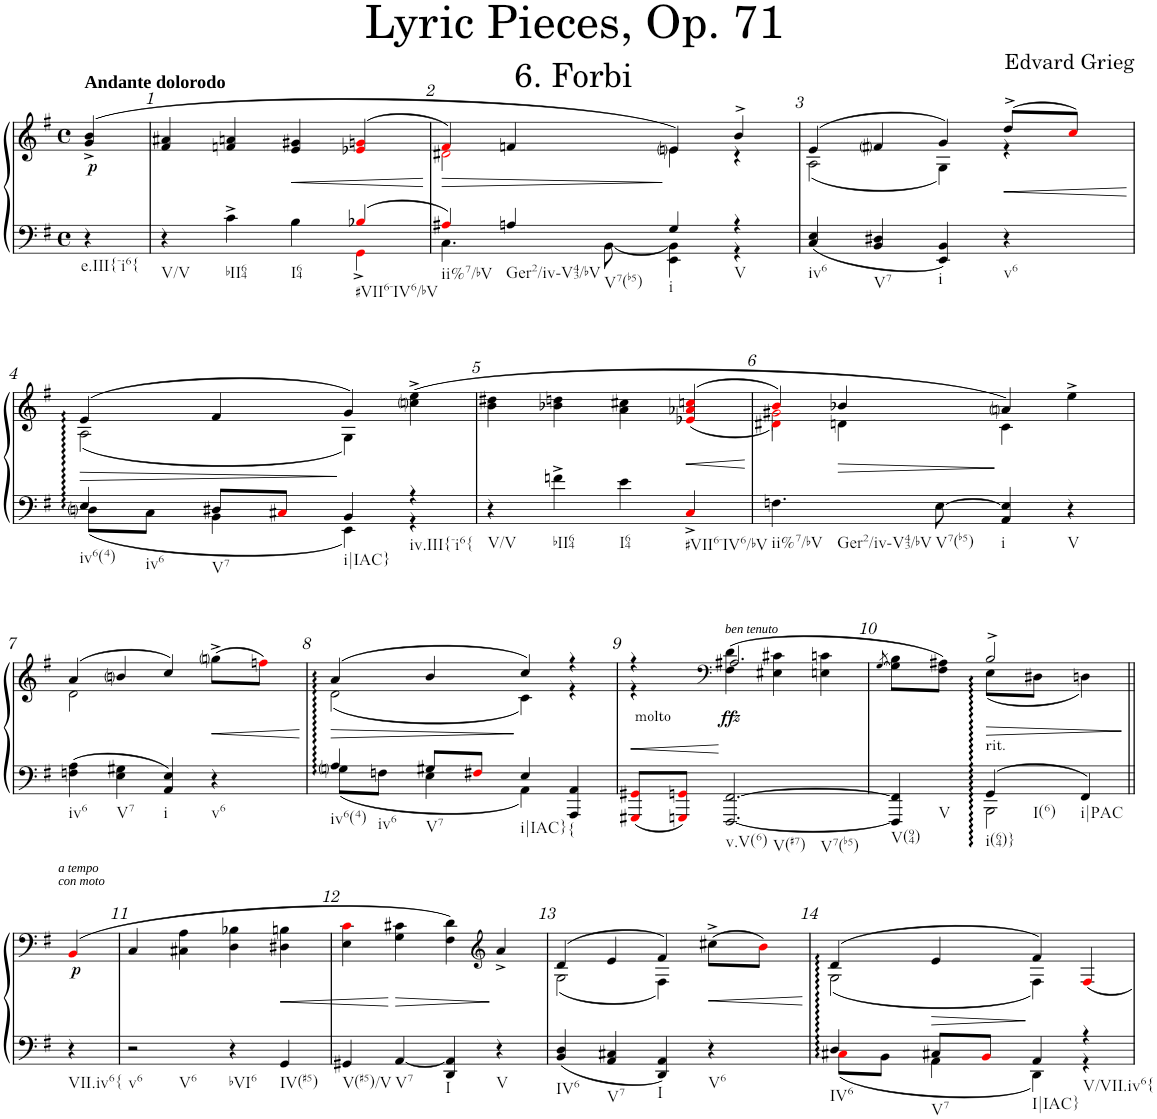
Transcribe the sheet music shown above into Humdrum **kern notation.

**kern	**kern	**dynam
*part1	*part1	*part1
*staff2	*staff1	*staff1/2
*I"Midi_1	*	*
*clefF4	*clefG2	*
*k[f#]	*k[f#]	*
*G:	*G:	*
*M4/4	*M4/4	*
*met(c)	*met(c)	*
=	=	=
!	!LO:TX:a:B:t=Andante dolorodo	!
!LO:TX:b:t=e.III{-i6{	!	!
!	!	!LO:DY:b
4r	(4g/^ 4b/^	p
=1	=1	=1
*^	*	*
!LO:TX:b:t=V/V	!	!	!
4r	2.ryy	4f#/ 4a#X/	.
!LO:TX:b:t=bII64	!	!	!
4c^\	.	4fn/ 4an/	.
!LO:TX:b:t=I64	!	!	!
!	!	!	!LO:HP:b
4B\	.	4e/ 4g#X/	<
!LO:TX:b:t=#VII6-IV6/bV	!	!	!
4B-Xi/	4GG^i\	(4e-Xi/ 4gni/	.
*v	*v	*	*
.	.	[
=2	=2	=2
*^	*	*
!LO:TX:b:t=ii%7/bV	!	!	!
!	!	!	!LO:HP:b
*	*	*^	*
4A#Xi/	4.C\	4f#i/)	2d#Xi\	>
!LO:TX:b:t=Ger2/iv-V43/bV	!	!	!	!
!LO:TX:b:t=V7(b5)	!	!	!	!
4An/	.	4fn/	.	.
.	[8BB\	.	.	.
!LO:TX:b:t=i	!	!	!	!
4G/	4EE\ 4BB\]	4enj/)	4enj\	]
!LO:TX:b:t=V	!	!	!	!
4r	4r	4b^/	4r	.
=3	=3	=3	=3	=3
!LO:TX:b:t=iv6	!	!	!	!
*v	*v	*	*	*
4C/ 4E/	(4e/	(2A\	.
!LO:TX:b:t=V7	!	!	!
4BB/ 4D#X/	4f#j/	.	.
!LO:TX:b:t=i	!	!	!
4EE/ 4BB/	4g/)	4G\)	.
!LO:TX:b:t=v6	!	!	!
!	!	!	!LO:HP:b
4r	(8dd^/L	4r	<
.	8cci/J)	.	.
*	*v	*v	*
.	.	[
!!LO:LB:g=z
=4	=4	=4
*^	*	*
!LO:TX:b:t=iv6(4)	!	!	!
!LO:TX:b:t=iv6	!	!	!
!	!	!	!LO:HP:b
*	*	*^	*
4E/	8Dnj\L	(4e/	(2A\	>
.	8C\J	.	.	.
!LO:TX:b:t=V7	!	!	!	!
8D#X/L	4BB\	4f#/	.	.
8C#Xi/J	.	.	.	.
!LO:TX:b:t=i|IAC}	!	!	!	!
4BB/	4EE\	4g/)	4G\)	]
!LO:TX:b:t=iv.III{-i6{	!	!	!	!
4r	4r	(>4ccnj\^ 4ee\^	4ryy	.
=5	=5	=5	=5	=5
!LO:TX:b:t=V/V	!	!	!	!
*v	*v	*	*	*
*	*v	*v	*
4r	4b\ 4dd#X\	.
!LO:TX:b:t=bII64	!	!
4fn^\	4b-X\ 4ddn\	.
!LO:TX:b:t=I64	!	!
4e\	4a\ 4cc#X\	.
!LO:TX:b:t=#VII6-IV6/bV	!	!
!	!	!LO:HP:b
4C^i/	(>(4e-Xi/ 4a-Xi/ 4ccni/	<
.	.	[
=6	=6	=6
*	*^	*
*	*	*^	*
!LO:TX:b:t=ii%7/bV	!	!	!	!
!LO:TX:b:t=Ger2/iv-V43/bV	!	!	!	!
4.Fn\	4bi/)	4d#Xi\)	2g#Xi\	.
!	!	!	!	!LO:HP:b
.	4b-X/	4dn\	.	>
!LO:TX:b:t=V7(b5)	!	!	!	!
[8E\	.	.	.	.
!LO:TX:b:t=i	!	!	!	!
4AA/ 4E/]	4anj/)	4c\	2ryy	]
!LO:TX:b:t=V	!	!	!	!
4r	4ee^\	4ryy	.	.
*	*	*v	*v	*
!!LO:LB:g=z
=7	=7	=7	=7
!LO:TX:b:t=iv6	!	!	!
4Fn\ 4A\	(4a/	2d\	.
!LO:TX:b:t=V7	!	!	!
4E\ 4G#X\	4bnj/	.	.
!LO:TX:b:t=i	!	!	!
4AA/ 4E/	4cc/)	2ryy	.
!LO:TX:b:t=v6	!	!	!
!	!	!	!LO:HP:b
4r	(>8ggnj^\L	.	<
.	8ffni\J)	.	.
*	*v	*v	*
.	.	[
=8	=8	=8
*^	*	*
!LO:TX:b:t=iv6(4)	!	!	!
!LO:TX:b:t=iv6	!	!	!
!	!	!	!LO:HP:b
*	*	*^	*
4A/	8Gnj\L	(4a/	(2d\	>
.	8Fn\J	.	.	.
!LO:TX:b:t=V7	!	!	!	!
8G#X/L	4E\	4b/	.	.
8F#Xi/J	.	.	.	.
!LO:TX:b:t=i|IAC}	!	!	!	!
4E/	4AA\	4cc/)	4c\)	]
!LO:TX:b:t={	!	!	!	!
4AAA/ 4AA/	4ryy	4r	4r	.
=9	=9	=9	=9	=9
!	!	!LO:TX:b:t=molto	!	!
*v	*v	*	*	*
8GGG#Xi/ 8GG#Xi/L	4r	4r	.
8GGGni/ 8GGni/J	.	.	.
*	*clefF4	*	*
!	!LO:TX:a:i:t=ben tenuto	!	!
!LO:TX:b:t=v.V(6)	!	!	!
!LO:TX:b:t=V(#7)	!	!	!
!LO:TX:b:t=V7(b5)	!	!	!
!	!	!	!LO:DY:b
[2.FFF#/ [2.FF#/	2.A#X/	(>4F#\ 4d\	other-dynamics
.	.	4E#X\ 4c#X\	.
.	.	4En\ 4cn\	.
=10	=10	=10	=10
.	[8qG/	.	.
*^	*	*	*
!LO:TX:b:t=V(94)	!	!	!	!
!LO:TX:b:t=V	!	!	!	!
4FFF#/] 4FF#/]	4ryy	8G\] 8B\L	4ryy	.
.	.	8F#\ 8A#X\J)	.	.
!	!	!LO:TX:b:t=rit.	!	!
!LO:TX:b:t=i(64)}	!	!	!	!
!LO:TX:b:t=I(6)	!	!	!	!
!	!	!	!	!LO:HP:b
4GG/	2BBB\	2B^/	(8E\L	>
.	.	.	8D#X\J	.
!LO:TX:b:t=i|PAC	!	!	!	!
4FF#/	.	.	4Dn\)	.
*v	*v	*	*	*
*	*v	*v	*
.	.	]
!!LO:LB:g=z
=10X1||	=10X1||	=10X1||
!	!LO:TX:a:i:t=a tempo	!
!	!LO:TX:a:t=con moto	!
!LO:TX:b:t=VII.iv6{	!	!
!	!	!LO:DY:b
4r	(4BBi/	p
=11	=11	=11
!LO:TX:b:t=v6	!	!
!LO:TX:b:t=V6	!	!
2r	4C/	.
.	4C#X\ 4A\	.
!LO:TX:b:t=bVI6	!	!
4r	4D\ 4B-X\	.
!LO:TX:b:t=IV(#5)	!	!
!	!	!LO:HP:b
4GG/	4D#X\ 4Bn\	<
=12	=12	=12
!LO:TX:b:t=V(#5)/V	!	!
4GG#X/	4E\ 4ci\	.
!LO:TX:b:t=V7	!	!
!	!	!LO:HP:n=1:b
[4AA/	4G\ 4c#X\	[ >
!LO:TX:b:t=I	!	!
4DD/ 4AA/]	4F#\ 4d\)	.
*	*clefG2	*
!LO:TX:b:t=V	!	!
4r	4a^/	]
=13	=13	=13
*	*^	*
!LO:TX:b:t=IV6	!	!	!
4BB/ 4D/	(4d/	(2G\	.
!LO:TX:b:t=V7	!	!	!
4AA/ 4C#X/	4e/	.	.
!LO:TX:b:t=I	!	!	!
4DD/ 4AA/	4f#/)	4F#\)	.
!LO:TX:b:t=V6	!	!	!
!	!	!	!LO:HP:b
4r	(8cc#X^\L	4ryy	<
.	8bi\J)	.	.
*	*v	*v	*
.	.	[
=14	=14	=14
*^	*^	*
!LO:TX:b:t=IV6	!	!	!	!
4D/	8C#Xi\L	(4d/	(2G\	.
.	8BB\J	.	.	.
!LO:TX:b:t=V7	!	!	!	!
!	!	!	!	!LO:HP:b
8C#X/L	4AA\	4e/	.	>
8BBi/J	.	.	.	.
!LO:TX:b:t=I|IAC}	!	!	!	!
4AA/	4DD\	4f#/)	4F#\)	]
!LO:TX:b:t=V/VII.iv6{	!	!	!	!
4r	4r	4F#i/	4ryy	.
*v	*v	*	*	*
*	*v	*v	*
=	=	=
*-	*-	*-
